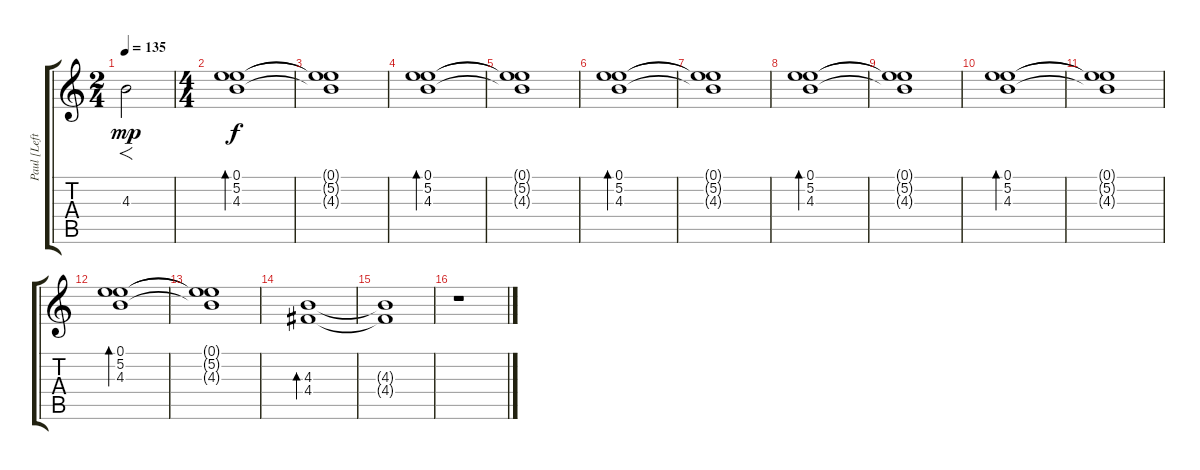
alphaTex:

\track ("Paul [Left]" "Paul [Left") {instrument distortionguitar}
\staff {score tabs}
\tuning (E4 B3 G3 D3 A2 E2) {hide}
\ts (2 4)
\tempo 135
\clef g2
\ks c
4.3.2{f dy mp instrument distortionguitar} |
\ts (4 4)
(0.1 5.2 4.3).1{bd 240 dy f volume 6 balance 0 instrument distortionguitar} |
(0.1{t} 5.2{t} 4.3{t}).1 |
(0.1 5.2 4.3).1{bd 240} |
(0.1{t} 5.2{t} 4.3{t}).1 |
(0.1 5.2 4.3).1{bd 240} |
(0.1{t} 5.2{t} 4.3{t}).1 |
(0.1 5.2 4.3).1{bd 240} |
(0.1{t} 5.2{t} 4.3{t}).1 |
(0.1 5.2 4.3).1{bd 240} |
(0.1{t} 5.2{t} 4.3{t}).1 |
(0.1 5.2 4.3).1{bd 240} |
(0.1{t} 5.2{t} 4.3{t}).1 |
(4.3 4.4).1{bd 240} |
(4.3{t} 4.4{t}).1 |
r.1
